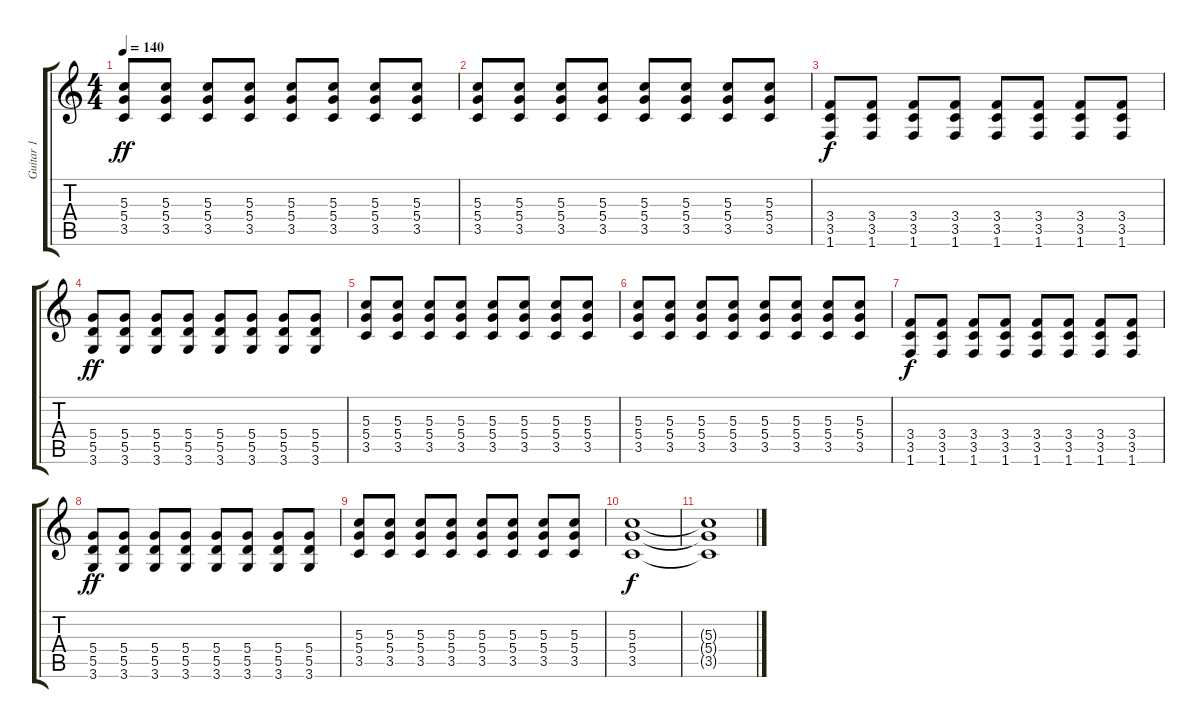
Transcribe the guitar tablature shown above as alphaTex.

\track ("Guitar 1" "Guitar 1") {instrument distortionguitar}
\staff {score tabs}
\tuning (E4 B3 G3 D3 A2 E2) {hide}
\ts (4 4)
\tempo 140
\clef g2
\ks c
(5.3 5.4 3.5).8{dy ff} (5.3 5.4 3.5).8 (5.3 5.4 3.5).8 (5.3 5.4 3.5).8 (5.3 5.4 3.5).8 (5.3 5.4 3.5).8 (5.3 5.4 3.5).8 (5.3 5.4 3.5).8 |
(5.3 5.4 3.5).8 (5.3 5.4 3.5).8 (5.3 5.4 3.5).8 (5.3 5.4 3.5).8 (5.3 5.4 3.5).8 (5.3 5.4 3.5).8 (5.3 5.4 3.5).8 (5.3 5.4 3.5).8 |
(3.4 3.5 1.6).8{dy f} (3.4 3.5 1.6).8 (3.4 3.5 1.6).8 (3.4 3.5 1.6).8 (3.4 3.5 1.6).8 (3.4 3.5 1.6).8 (3.4 3.5 1.6).8 (3.4 3.5 1.6).8 |
(5.4 5.5 3.6).8{dy ff} (5.4 5.5 3.6).8 (5.4 5.5 3.6).8 (5.4 5.5 3.6).8 (5.4 5.5 3.6).8 (5.4 5.5 3.6).8 (5.4 5.5 3.6).8 (5.4 5.5 3.6).8 |
(5.3 5.4 3.5).8 (5.3 5.4 3.5).8 (5.3 5.4 3.5).8 (5.3 5.4 3.5).8 (5.3 5.4 3.5).8 (5.3 5.4 3.5).8 (5.3 5.4 3.5).8 (5.3 5.4 3.5).8 |
(5.3 5.4 3.5).8 (5.3 5.4 3.5).8 (5.3 5.4 3.5).8 (5.3 5.4 3.5).8 (5.3 5.4 3.5).8 (5.3 5.4 3.5).8 (5.3 5.4 3.5).8 (5.3 5.4 3.5).8 |
(3.4 3.5 1.6).8{dy f} (3.4 3.5 1.6).8 (3.4 3.5 1.6).8 (3.4 3.5 1.6).8 (3.4 3.5 1.6).8 (3.4 3.5 1.6).8 (3.4 3.5 1.6).8 (3.4 3.5 1.6).8 |
(5.4 5.5 3.6).8{dy ff} (5.4 5.5 3.6).8 (5.4 5.5 3.6).8 (5.4 5.5 3.6).8 (5.4 5.5 3.6).8 (5.4 5.5 3.6).8 (5.4 5.5 3.6).8 (5.4 5.5 3.6).8 |
(5.3 5.4 3.5).8 (5.3 5.4 3.5).8 (5.3 5.4 3.5).8 (5.3 5.4 3.5).8 (5.3 5.4 3.5).8 (5.3 5.4 3.5).8 (5.3 5.4 3.5).8 (5.3 5.4 3.5).8 |
(5.3 5.4 3.5).1{dy f} |
(5.3{t} 5.4{t} 3.5{t}).1
